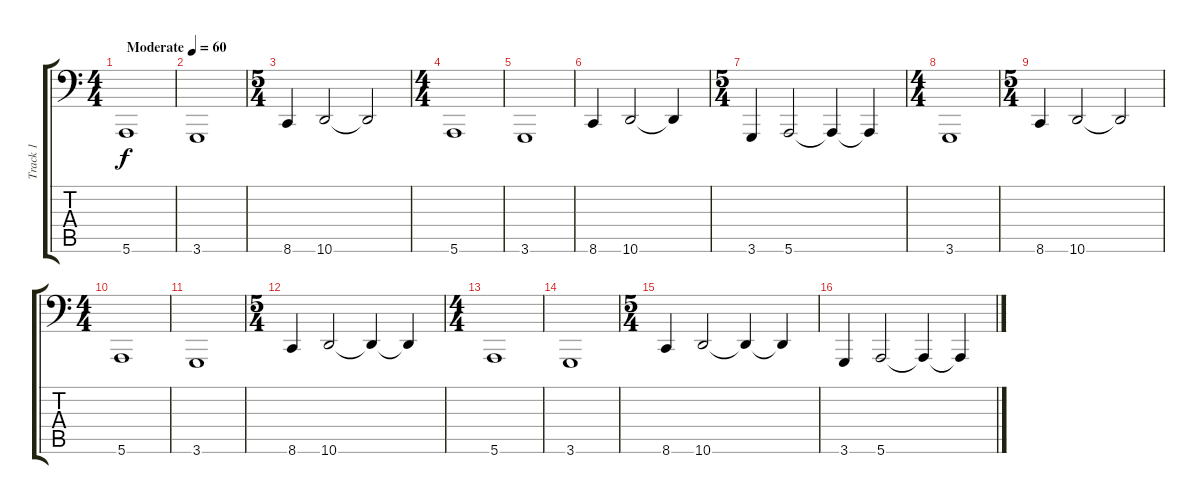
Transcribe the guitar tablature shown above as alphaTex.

\track ("Track 1" "Track 1") {instrument lead1square}
\staff {score tabs}
\tuning (E3 B2 G2 D2 A1 E1) {hide}
\ts (4 4)
\tempo (60 "Moderate")
\clef f4
\ks c
5.6.1{dy f instrument lead1square} |
3.6.1 |
\ts (5 4)
8.6.4 10.6.2 10.6{t}.2 |
\ts (4 4)
5.6.1 |
3.6.1 |
8.6.4 10.6.2 10.6{t}.4 |
\ts (5 4)
3.6.4 5.6.2 5.6{t}.4 5.6{t}.4 |
\ts (4 4)
3.6.1 |
\ts (5 4)
8.6.4 10.6.2 10.6{t}.2 |
\ts (4 4)
5.6.1 |
3.6.1 |
\ts (5 4)
8.6.4 10.6.2 10.6{t}.4 10.6{t}.4 |
\ts (4 4)
5.6.1 |
3.6.1 |
\ts (5 4)
8.6.4 10.6.2 10.6{t}.4 10.6{t}.4 |
3.6.4 5.6.2 5.6{t}.4 5.6{t}.4
